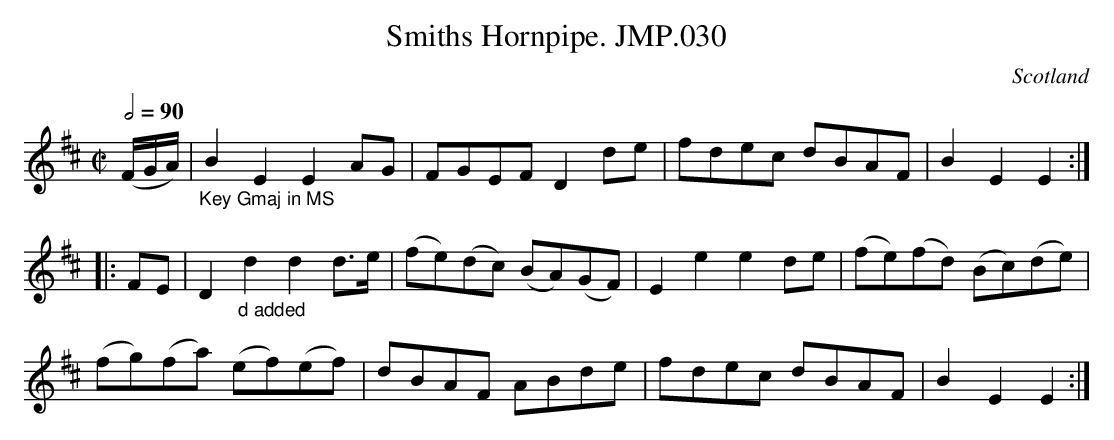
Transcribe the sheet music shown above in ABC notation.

X:1
T:Smiths Hornpipe. JMP.030
M:C|
L:1/8
Q:1/2=90
O:Scotland
notC:"32"
K:D major
(F/G/A/) |"_Key Gmaj in MS" B2 E2 E2 AG |\
FGEF D2 de | fdec dBAF | B2 E2E2 :|!
|: FE | D2 "_d added"d2 d2 d>e | (fe)(dc)  (BA)(GF) | E2 e2 e2 de |\
(fe)(fd) (Bc)(de) |!
(fg)(fa) (ef)(ef) | dBAF ABde |fdec dBAF | B2 E2 E2 :|
